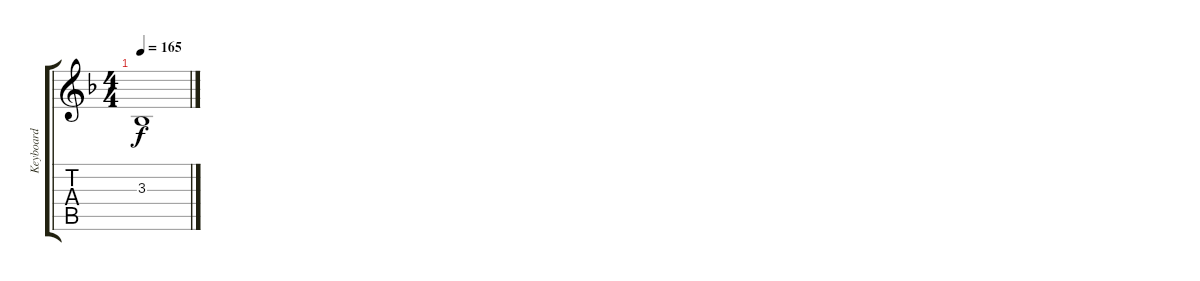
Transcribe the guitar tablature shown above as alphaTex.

\track ("Keyboard" "Keyboard") {instrument pad6metallic}
\staff {score tabs}
\tuning (E4 B3 G3 D3 A2 E2) {hide}
\ts (4 4)
\tempo 165
\clef g2
\ks f
3.3.1{dy f}
